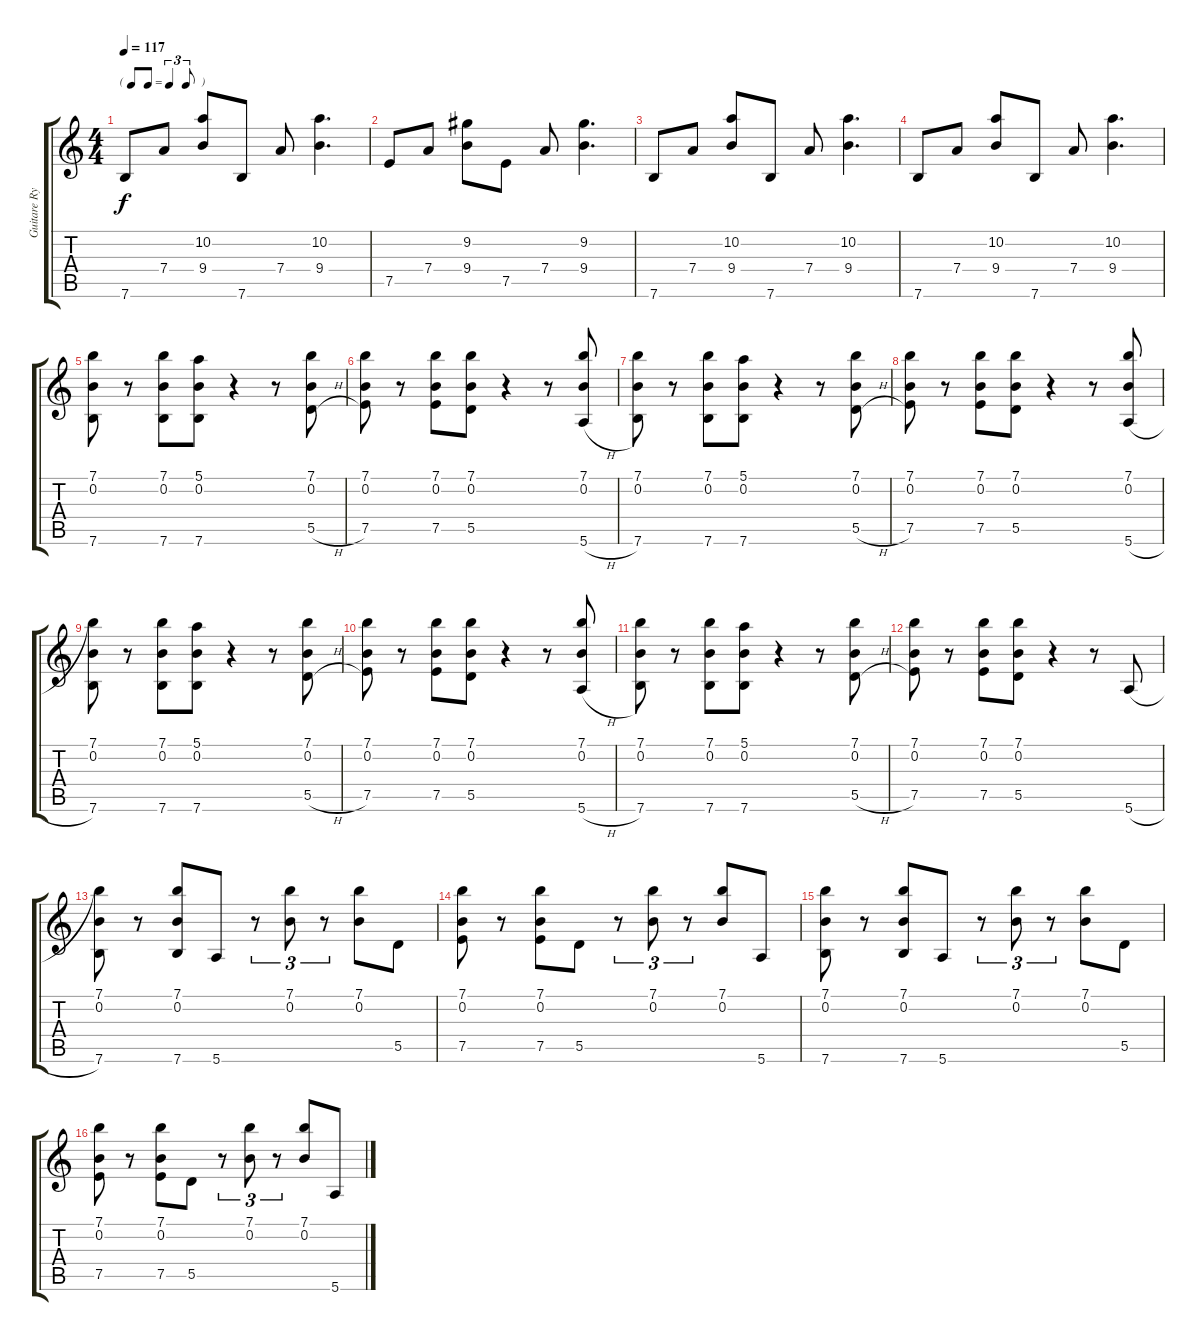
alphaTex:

\track ("Guitare Rythm Tapping" "Guitare Ry") {instrument electricguitarjazz}
\staff {score tabs}
\tuning (E4 B3 G3 D3 A2 E2) {hide}
\ts (4 4)
\tf triplet8th
\tempo 117
\clef g2
\ks c
7.6.8{dy f} 7.4.8 (10.2 9.4).8 7.6.8 7.4.8 (10.2 9.4).4{d} |
7.5.8 7.4.8 (9.2 9.4).8 7.5.8 7.4.8 (9.2 9.4).4{d} |
7.6.8 7.4.8 (10.2 9.4).8 7.6.8 7.4.8 (10.2 9.4).4{d} |
7.6.8 7.4.8 (10.2 9.4).8 7.6.8 7.4.8 (10.2 9.4).4{d} |
(7.1 0.2 7.6).8 r.8 (7.1 0.2 7.6).8 (5.1 0.2 7.6).8 r.4 r.8 (7.1 0.2 5.5{h}).8 |
(7.1 0.2 7.5).8 r.8 (7.1 0.2 7.5).8 (7.1 0.2 5.5).8 r.4 r.8 (7.1 0.2 5.6{h}).8 |
(7.1 0.2 7.6).8 r.8 (7.1 0.2 7.6).8 (5.1 0.2 7.6).8 r.4 r.8 (7.1 0.2 5.5{h}).8 |
(7.1 0.2 7.5).8 r.8 (7.1 0.2 7.5).8 (7.1 0.2 5.5).8 r.4 r.8 (7.1 0.2 5.6{h}).8 |
(7.1 0.2 7.6).8 r.8 (7.1 0.2 7.6).8 (5.1 0.2 7.6).8 r.4 r.8 (7.1 0.2 5.5{h}).8 |
(7.1 0.2 7.5).8 r.8 (7.1 0.2 7.5).8 (7.1 0.2 5.5).8 r.4 r.8 (7.1 0.2 5.6{h}).8 |
(7.1 0.2 7.6).8 r.8 (7.1 0.2 7.6).8 (5.1 0.2 7.6).8 r.4 r.8 (7.1 0.2 5.5{h}).8 |
(7.1 0.2 7.5).8 r.8 (7.1 0.2 7.5).8 (7.1 0.2 5.5).8 r.4 r.8 5.6{h}.8 |
(7.1 0.2 7.6).8 r.8 (7.1 0.2 7.6).8 5.6.8 r.8{tu (3 2)} (7.1 0.2).8{tu (3 2)} r.8{tu (3 2)} (7.1 0.2).8 5.5.8 |
(7.1 0.2 7.5).8 r.8 (7.1 0.2 7.5).8 5.5.8 r.8{tu (3 2)} (7.1 0.2).8{tu (3 2)} r.8{tu (3 2)} (7.1 0.2).8 5.6.8 |
(7.1 0.2 7.6).8 r.8 (7.1 0.2 7.6).8 5.6.8 r.8{tu (3 2)} (7.1 0.2).8{tu (3 2)} r.8{tu (3 2)} (7.1 0.2).8 5.5.8 |
(7.1 0.2 7.5).8 r.8 (7.1 0.2 7.5).8 5.5.8 r.8{tu (3 2)} (7.1 0.2).8{tu (3 2)} r.8{tu (3 2)} (7.1 0.2).8 5.6.8
